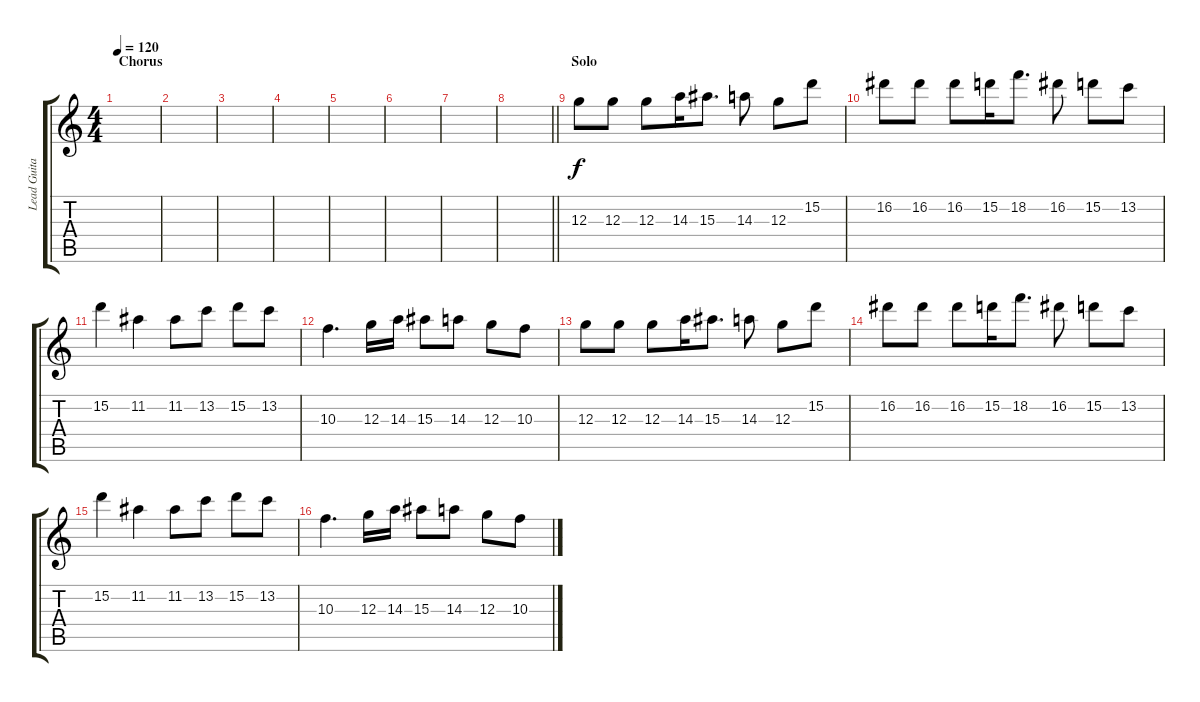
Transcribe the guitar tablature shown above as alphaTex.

\track ("Lead Guitar" "Lead Guita") {instrument distortionguitar}
\staff {score tabs}
\tuning (E4 B3 G3 D3 A2 E2) {hide}
\ts (4 4)
\section ("" "Chorus")
\tempo 120
\clef g2
\ks c
|
|
|
|
|
|
|
\barLineRight lightlight
|
\section ("" "Solo")
12.3.8 12.3.8 12.3.8 14.3.16 15.3.8{d} 14.3.8 12.3.8 15.2.8 |
16.2.8 16.2.8 16.2.8 15.2.16 18.2.8{d} 16.2.8 15.2.8 13.2.8 |
15.2.4 11.2.4 11.2.8 13.2.8 15.2.8 13.2.8 |
10.3.4{d} 12.3.16 14.3.16 15.3.8 14.3.8 12.3.8 10.3.8 |
12.3.8 12.3.8 12.3.8 14.3.16 15.3.8{d} 14.3.8 12.3.8 15.2.8 |
16.2.8 16.2.8 16.2.8 15.2.16 18.2.8{d} 16.2.8 15.2.8 13.2.8 |
15.2.4 11.2.4 11.2.8 13.2.8 15.2.8 13.2.8 |
10.3.4{d} 12.3.16 14.3.16 15.3.8 14.3.8 12.3.8 10.3.8
